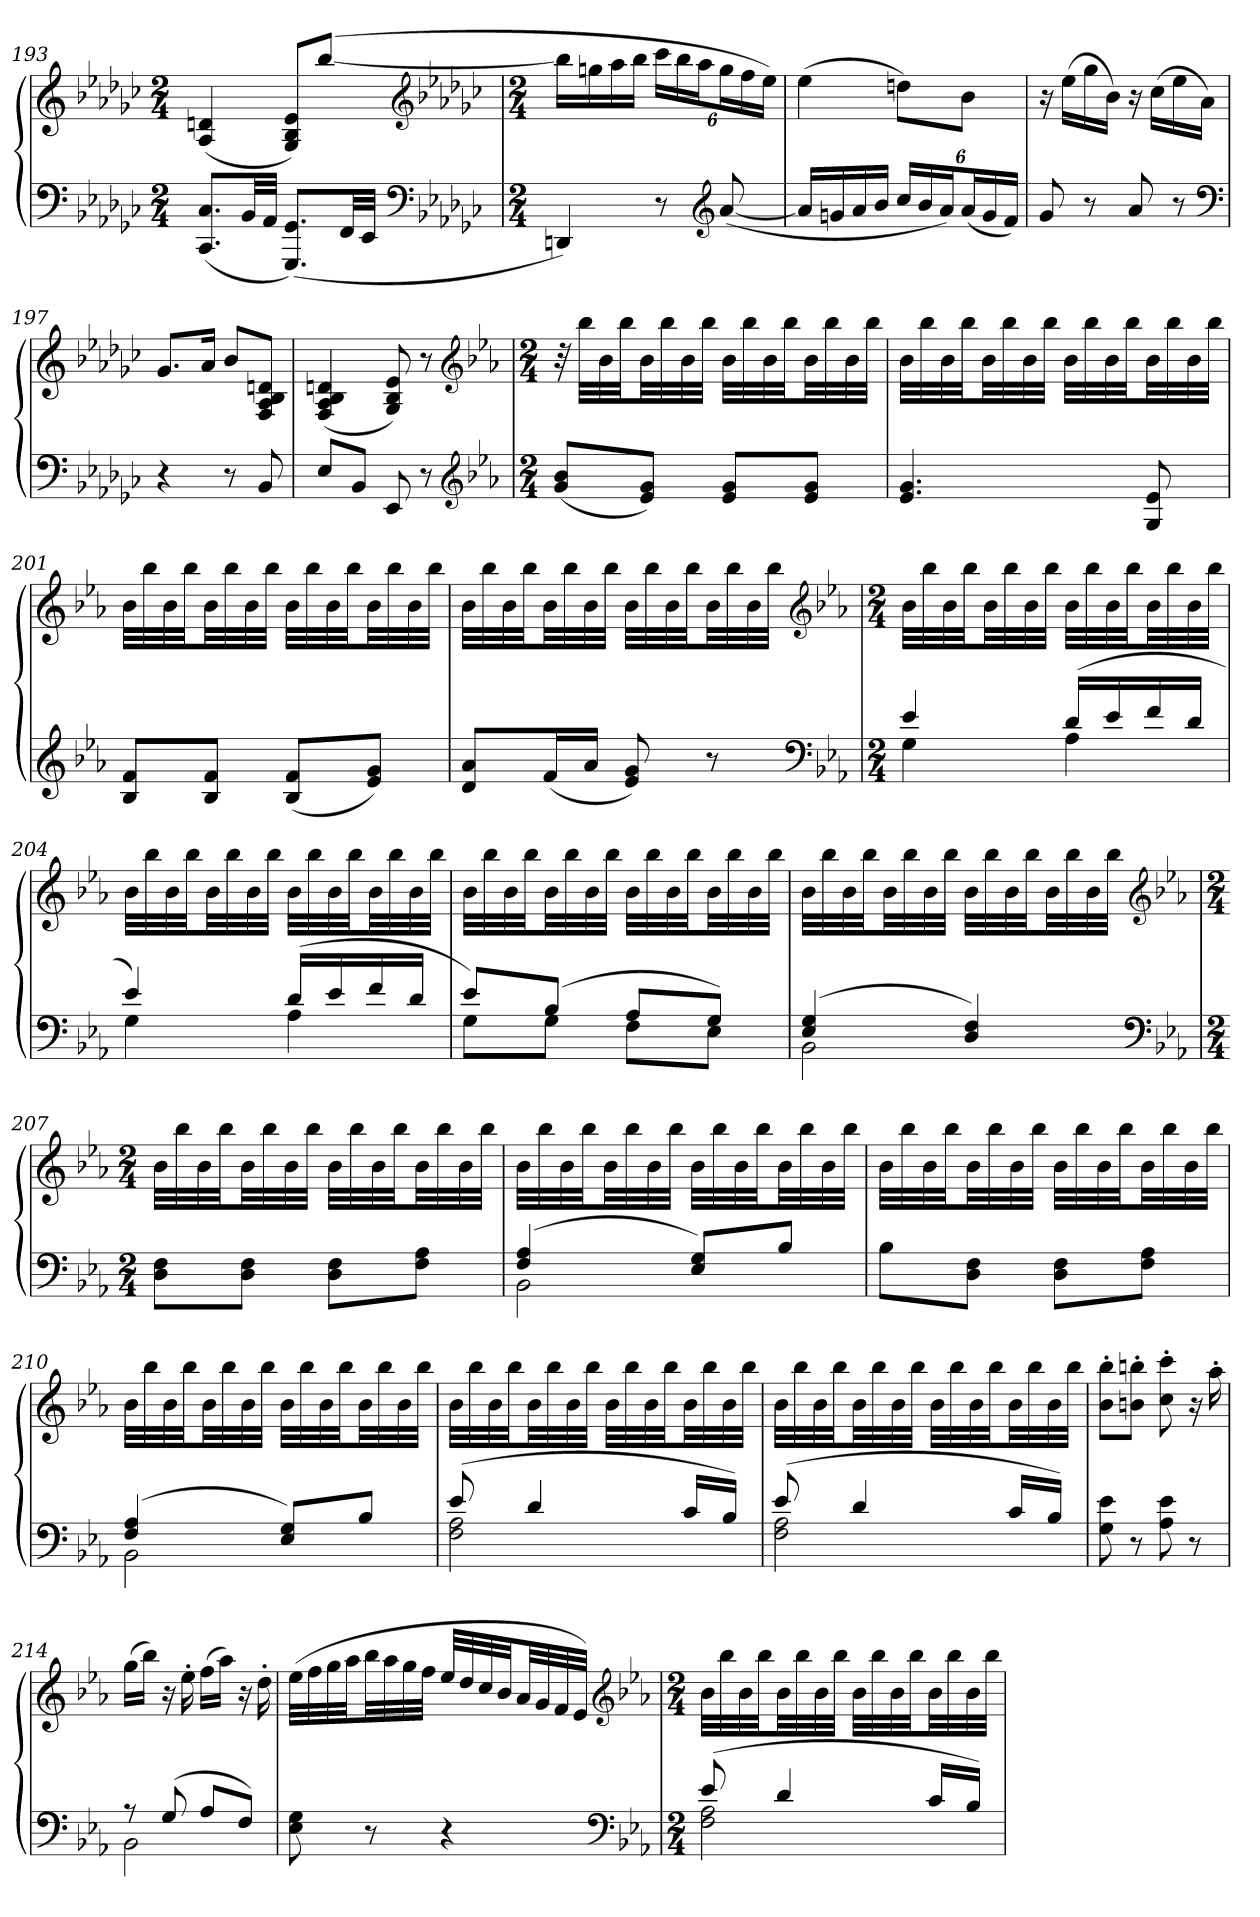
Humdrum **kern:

**kern	**kern
*part1	*part1
*staff2	*staff1
*clefF4	*clefG2
*k[b-e-a-d-g-c-]	*k[b-e-a-d-g-c-]
*M2/4	*M2/4
=193	=193
(8.CC- 8.C-L	(4A- 4dn
32BB-LL	.
32AA-JJJ	.
(8.GGG- 8.GG-L)	8G- 8B- 8e-L)
.	([8bb-J
32FFLL	.
32EE-JJJ	.
*clefF4	*clefG2
*k[b-e-a-d-g-c-]	*k[b-e-a-d-g-c-]
=194	=194
*M2/4	*M2/4
4DDn)	16bb-LL]
.	16ggn
.	16aa-
.	16bb-JJ
8r	24ccc-LL
.	24bb-
.	24aa-J
*clefG2	*
([8a-	24ggL
.	24ff
.	24ee-JJ)
=195	=195
16a-LL]	(4ee-
16gn	.
16a-	.
16b-JJ	.
24cc-LL	8ddnL)
24b-	.
24a-J)	.
(24a-L	8b-J
24g	.
24fJJ)	.
=196	=196
8g-	16r
.	(16ee-LL
8r	16gg-
.	16b-JJ)
8a-	16r
.	(16cc-LL
8r	16ee-
.	16a-JJ)
*clefF4	*
=197	=197
4r	8.g-L
.	16a-Jk
8r	8b-L
8BB-	8F 8A- 8B- 8dnJ
=198	=198
8E-L	(4F 4A- 4B- 4dn
8BB-J	.
8EE-	8G- 8B- 8e-)
8r	8r
*clefG2	*clefG2
*k[b-e-a-]	*k[b-e-a-]
*E-:	*E-:
=199	=199
*M2/4	*M2/4
(8g 8b-L	32r
.	32bb-LLL
.	32b-
.	32bb-JJ
8e- 8gJ)	32b-LL
.	32bb-
.	32b-
.	32bb-JJJ
8e- 8gL	32b-LLL
.	32bb-
.	32b-
.	32bb-JJ
8e- 8gJ	32b-LL
.	32bb-
.	32b-
.	32bb-JJJ
=200	=200
4.e- 4.g	32b-LLL
.	32bb-
.	32b-
.	32bb-JJ
.	32b-LL
.	32bb-
.	32b-
.	32bb-JJJ
.	32b-LLL
.	32bb-
.	32b-
.	32bb-JJ
8G 8e-	32b-LL
.	32bb-
.	32b-
.	32bb-JJJ
=201	=201
8B- 8fL	32b-LLL
.	32bb-
.	32b-
.	32bb-JJ
8B- 8fJ	32b-LL
.	32bb-
.	32b-
.	32bb-JJJ
(8B- 8fL	32b-LLL
.	32bb-
.	32b-
.	32bb-JJ
8e- 8gJ)	32b-LL
.	32bb-
.	32b-
.	32bb-JJJ
=202	=202
8d 8a-L	32b-LLL
.	32bb-
.	32b-
.	32bb-JJ
(16fL	32b-LL
.	32bb-
16a-JJ	32b-
.	32bb-JJJ
8e- 8g)	32b-LLL
.	32bb-
.	32b-
.	32bb-JJ
8r	32b-LL
.	32bb-
.	32b-
.	32bb-JJJ
*clefF4	*clefG2
*k[b-e-a-]	*k[b-e-a-]
*E-:	*E-:
=203	=203
*M2/4	*M2/4
*^	*
4e-	4G	32b-LLL
.	.	32bb-
.	.	32b-
.	.	32bb-JJ
.	.	32b-LL
.	.	32bb-
.	.	32b-
.	.	32bb-JJJ
(16dLL	4A-	32b-LLL
.	.	32bb-
16e-	.	32b-
.	.	32bb-JJ
16f	.	32b-LL
.	.	32bb-
16dJJ	.	32b-
.	.	32bb-JJJ
=204	=204	=204
4e-)	4G	32b-LLL
.	.	32bb-
.	.	32b-
.	.	32bb-JJ
.	.	32b-LL
.	.	32bb-
.	.	32b-
.	.	32bb-JJJ
(16dLL	4A-	32b-LLL
.	.	32bb-
16e-	.	32b-
.	.	32bb-JJ
16f	.	32b-LL
.	.	32bb-
16dJJ	.	32b-
.	.	32bb-JJJ
=205	=205	=205
8e-L)	8GL	32b-LLL
.	.	32bb-
.	.	32b-
.	.	32bb-JJ
(8B-J	8GJ	32b-LL
.	.	32bb-
.	.	32b-
.	.	32bb-JJJ
8A-L	8FL	32b-LLL
.	.	32bb-
.	.	32b-
.	.	32bb-JJ
8GJ)	8E-J	32b-LL
.	.	32bb-
.	.	32b-
.	.	32bb-JJJ
=206	=206	=206
(4E- 4G	2BB-	32b-LLL
.	.	32bb-
.	.	32b-
.	.	32bb-JJ
.	.	32b-LL
.	.	32bb-
.	.	32b-
.	.	32bb-JJJ
4D 4F)	.	32b-LLL
.	.	32bb-
.	.	32b-
.	.	32bb-JJ
.	.	32b-LL
.	.	32bb-
.	.	32b-
.	.	32bb-JJJ
*v	*v	*
*clefF4	*clefG2
*k[b-e-a-]	*k[b-e-a-]
*E-:	*E-:
=207	=207
*M2/4	*M2/4
8D 8FL	32b-LLL
.	32bb-
.	32b-
.	32bb-JJ
8D 8FJ	32b-LL
.	32bb-
.	32b-
.	32bb-JJJ
8D 8FL	32b-LLL
.	32bb-
.	32b-
.	32bb-JJ
8F 8A-J	32b-LL
.	32bb-
.	32b-
.	32bb-JJJ
=208	=208
*^	*
(4F 4A-	2BB-	32b-LLL
.	.	32bb-
.	.	32b-
.	.	32bb-JJ
.	.	32b-LL
.	.	32bb-
.	.	32b-
.	.	32bb-JJJ
8E- 8GL)	.	32b-LLL
.	.	32bb-
.	.	32b-
.	.	32bb-JJ
8B-J	.	32b-LL
.	.	32bb-
.	.	32b-
.	.	32bb-JJJ
*v	*v	*
=209	=209
8B-L	32b-LLL
.	32bb-
.	32b-
.	32bb-JJ
8D 8FJ	32b-LL
.	32bb-
.	32b-
.	32bb-JJJ
8D 8FL	32b-LLL
.	32bb-
.	32b-
.	32bb-JJ
8F 8A-J	32b-LL
.	32bb-
.	32b-
.	32bb-JJJ
=210	=210
*^	*
(4F 4A-	2BB-	32b-LLL
.	.	32bb-
.	.	32b-
.	.	32bb-JJ
.	.	32b-LL
.	.	32bb-
.	.	32b-
.	.	32bb-JJJ
8E- 8GL)	.	32b-LLL
.	.	32bb-
.	.	32b-
.	.	32bb-JJ
8B-J	.	32b-LL
.	.	32bb-
.	.	32b-
.	.	32bb-JJJ
=211	=211	=211
(8e-	2F 2A-	32b-LLL
.	.	32bb-
.	.	32b-
.	.	32bb-JJ
4d	.	32b-LL
.	.	32bb-
.	.	32b-
.	.	32bb-JJJ
.	.	32b-LLL
.	.	32bb-
.	.	32b-
.	.	32bb-JJ
16cLL	.	32b-LL
.	.	32bb-
16B-JJ)	.	32b-
.	.	32bb-JJJ
=212	=212	=212
(8e-	2F 2A-	32b-LLL
.	.	32bb-
.	.	32b-
.	.	32bb-JJ
4d	.	32b-LL
.	.	32bb-
.	.	32b-
.	.	32bb-JJJ
.	.	32b-LLL
.	.	32bb-
.	.	32b-
.	.	32bb-JJ
16cLL	.	32b-LL
.	.	32bb-
16B-JJ)	.	32b-
.	.	32bb-JJJ
*v	*v	*
=213	=213
8G 8e-	8b-' 8bb-'L
8r	8bn' 8bbn'J
8A- 8e-	8cc' 8ccc'
8r	16r
.	16aa-'
=214	=214
*^	*
8r	2BB-	(16ggLL
.	.	16bb-JJ)
(8G	.	16r
.	.	16ee-'
8A-L	.	(16ffLL
.	.	16aa-JJ)
8FJ)	.	16r
.	.	16dd'
*v	*v	*
=215	=215
8E- 8G	(32ee-LLL
.	32ff
.	32gg
.	32aa-JJ
8r	32bb-LL
.	32aa-
.	32gg
.	32ffJJJ
4r	32ee-LLL
.	32dd
.	32cc
.	32b-JJ
.	32a-LL
.	32g
.	32f
.	32e-JJJ)
*clefF4	*clefG2
*k[b-e-a-]	*k[b-e-a-]
*E-:	*E-:
=216	=216
*M2/4	*M2/4
*^	*
(8e-	2F 2A-	32b-LLL
.	.	32bb-
.	.	32b-
.	.	32bb-JJ
4d	.	32b-LL
.	.	32bb-
.	.	32b-
.	.	32bb-JJJ
.	.	32b-LLL
.	.	32bb-
.	.	32b-
.	.	32bb-JJ
16cLL	.	32b-LL
.	.	32bb-
16B-JJ)	.	32b-
.	.	32bb-JJJ
*v	*v	*
=	=
*-	*-
